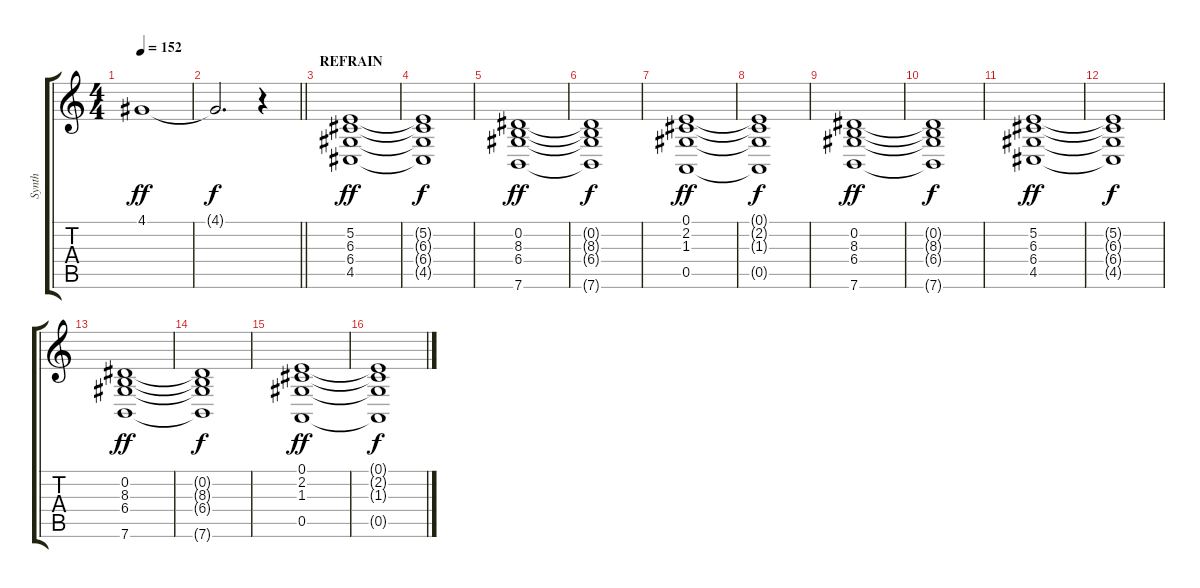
\track ("Synth" "Synth") {instrument pad2warm}
\staff {score tabs}
\tuning (E4 B3 G3 D3 A2 E2) {hide}
\ts (4 4)
\tempo 152
\clef g2
\ks c
4.1.1{dy ff} |
\barLineRight lightlight
4.1{t}.2{d dy f} r.4 |
\section ("" "REFRAIN")
(5.2 6.3 6.4 4.5).1{dy ff} |
(5.2{t} 6.3{t} 6.4{t} 4.5{t}).1{dy f} |
(0.2 8.3 6.4 7.6).1{dy ff} |
(0.2{t} 8.3{t} 6.4{t} 7.6{t}).1{dy f} |
(0.1 2.2 1.3 0.5).1{dy ff} |
(0.1{t} 2.2{t} 1.3{t} 0.5{t}).1{dy f} |
(0.2 8.3 6.4 7.6).1{dy ff} |
(0.2{t} 8.3{t} 6.4{t} 7.6{t}).1{dy f} |
(5.2 6.3 6.4 4.5).1{dy ff} |
(5.2{t} 6.3{t} 6.4{t} 4.5{t}).1{dy f} |
(0.2 8.3 6.4 7.6).1{dy ff} |
(0.2{t} 8.3{t} 6.4{t} 7.6{t}).1{dy f} |
(0.1 2.2 1.3 0.5).1{dy ff} |
(0.1{t} 2.2{t} 1.3{t} 0.5{t}).1{dy f}
